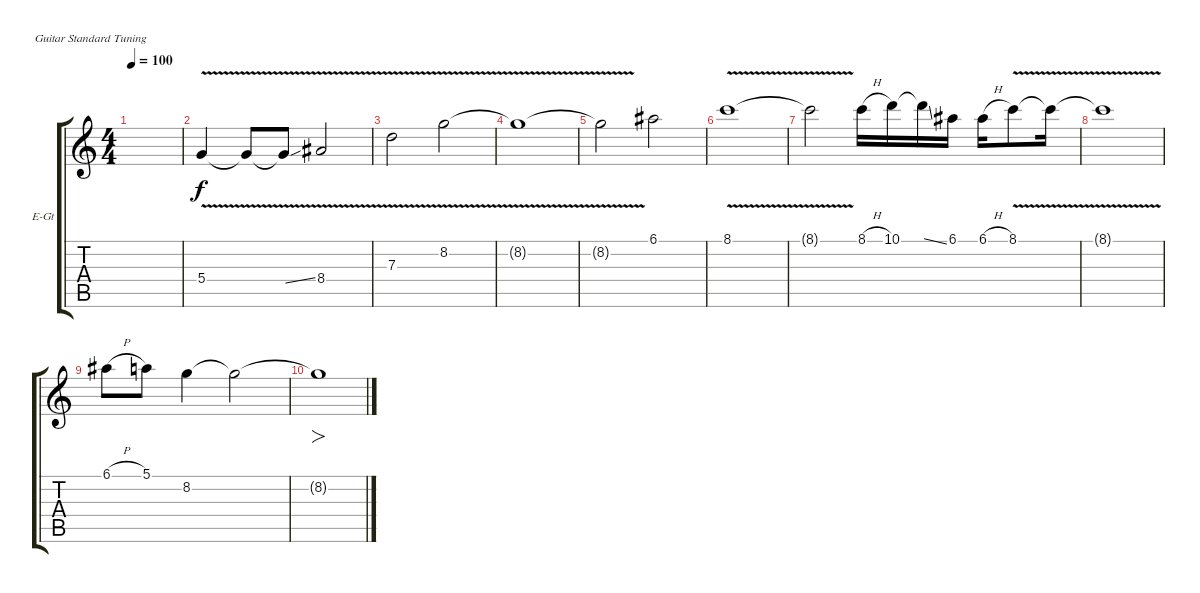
\defaultSystemsLayout 4
\bracketExtendMode groupsimilarinstruments
\firstSystemTrackNameOrientation horizontal
\otherSystemsTrackNameOrientation horizontal
\track ("Solo Guitar" "E-Gt") {instrument distortionguitar}
\staff {score tabs}
\tuning (E4 B3 G3 D3 A2 E2)
\ts (4 4)
\tempo 100
\clef g2
\scale
0.333333
\ks c
|
\scale
0.333333 5.4{v}.4 5.4{v t}.8 5.4{v ss t}.8 8.4{v}.2 |
\scale
0.333333 7.3{v}.2 8.2{v}.2 |
\scale
0.333333 8.2{v t}.1 |
\scale
0.333333 8.2{v t}.2 6.1.2 |
\scale
0.333333 8.1{v}.1 |
\scale
0.333333 8.1{v t}.2 8.1{h}.16 10.1.16 10.1{ss t}.16 6.1.16 6.1{h}.16 8.1{v}.8 8.1{v t}.16 |
\scale
0.333333 8.1{v t}.1 |
\scale
0.333333 6.1{h}.8 5.1.8 8.2.4 8.2{t}.2 |
\scale
0.333333 8.2{t}.1{fo} |
|
|
|
|
|
\scale
0.333333
